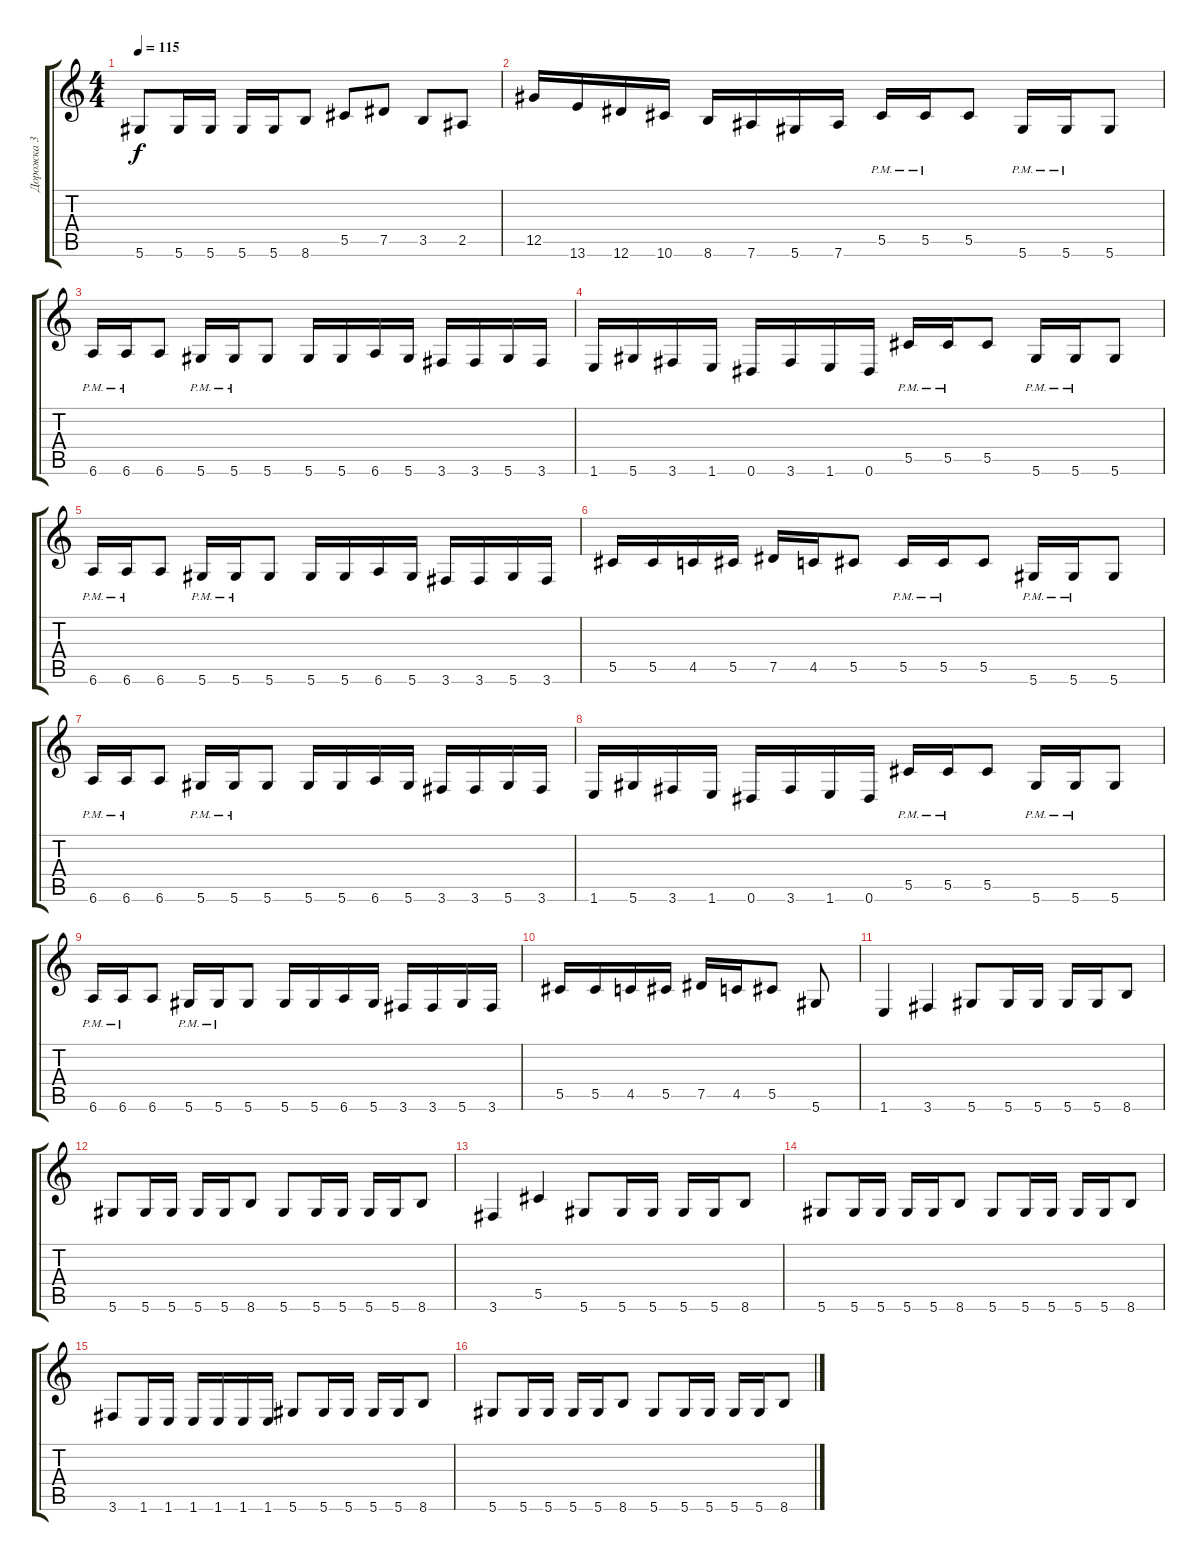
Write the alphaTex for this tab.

\track ("Дорожка 3" "Дорожка 3") {instrument electricbassfinger}
\staff {score tabs}
\tuning (Eb4 Bb3 Gb3 Db3 Ab2 Eb2) {hide}
\ts (4 4)
\tempo 115
\clef g2
\ks c
5.6.8{dy f} 5.6.16 5.6.16 5.6.16 5.6.16 8.6.8 5.5.8 7.5.8 3.5.8 2.5.8 |
12.5.16 13.6.16 12.6.16 10.6.16 8.6.16 7.6.16 5.6.16 7.6.16 5.5{pm}.16 5.5{pm}.16 5.5.8 5.6{pm}.16 5.6{pm}.16 5.6.8 |
6.6{pm}.16 6.6{pm}.16 6.6.8 5.6{pm}.16 5.6{pm}.16 5.6.8 5.6.16 5.6.16 6.6.16 5.6.16 3.6.16 3.6.16 5.6.16 3.6.16 |
1.6.16 5.6.16 3.6.16 1.6.16 0.6.16 3.6.16 1.6.16 0.6.16 5.5{pm}.16 5.5{pm}.16 5.5.8 5.6{pm}.16 5.6{pm}.16 5.6.8 |
6.6{pm}.16 6.6{pm}.16 6.6.8 5.6{pm}.16 5.6{pm}.16 5.6.8 5.6.16 5.6.16 6.6.16 5.6.16 3.6.16 3.6.16 5.6.16 3.6.16 |
5.5.16 5.5.16 4.5.16 5.5.16 7.5.16 4.5.16 5.5.8 5.5{pm}.16 5.5{pm}.16 5.5.8 5.6{pm}.16 5.6{pm}.16 5.6.8 |
6.6{pm}.16 6.6{pm}.16 6.6.8 5.6{pm}.16 5.6{pm}.16 5.6.8 5.6.16 5.6.16 6.6.16 5.6.16 3.6.16 3.6.16 5.6.16 3.6.16 |
1.6.16 5.6.16 3.6.16 1.6.16 0.6.16 3.6.16 1.6.16 0.6.16 5.5{pm}.16 5.5{pm}.16 5.5.8 5.6{pm}.16 5.6{pm}.16 5.6.8 |
6.6{pm}.16 6.6{pm}.16 6.6.8 5.6{pm}.16 5.6{pm}.16 5.6.8 5.6.16 5.6.16 6.6.16 5.6.16 3.6.16 3.6.16 5.6.16 3.6.16 |
5.5.16 5.5.16 4.5.16 5.5.16 7.5.16 4.5.16 5.5.8 5.6.8 |
1.6.4 3.6.4 5.6.8 5.6.16 5.6.16 5.6.16 5.6.16 8.6.8 |
5.6.8 5.6.16 5.6.16 5.6.16 5.6.16 8.6.8 5.6.8 5.6.16 5.6.16 5.6.16 5.6.16 8.6.8 |
3.6.4 5.5.4 5.6.8 5.6.16 5.6.16 5.6.16 5.6.16 8.6.8 |
5.6.8 5.6.16 5.6.16 5.6.16 5.6.16 8.6.8 5.6.8 5.6.16 5.6.16 5.6.16 5.6.16 8.6.8 |
3.6.8 1.6.16 1.6.16 1.6.16 1.6.16 1.6.16 1.6.16 5.6.8 5.6.16 5.6.16 5.6.16 5.6.16 8.6.8 |
5.6.8 5.6.16 5.6.16 5.6.16 5.6.16 8.6.8 5.6.8 5.6.16 5.6.16 5.6.16 5.6.16 8.6.8
